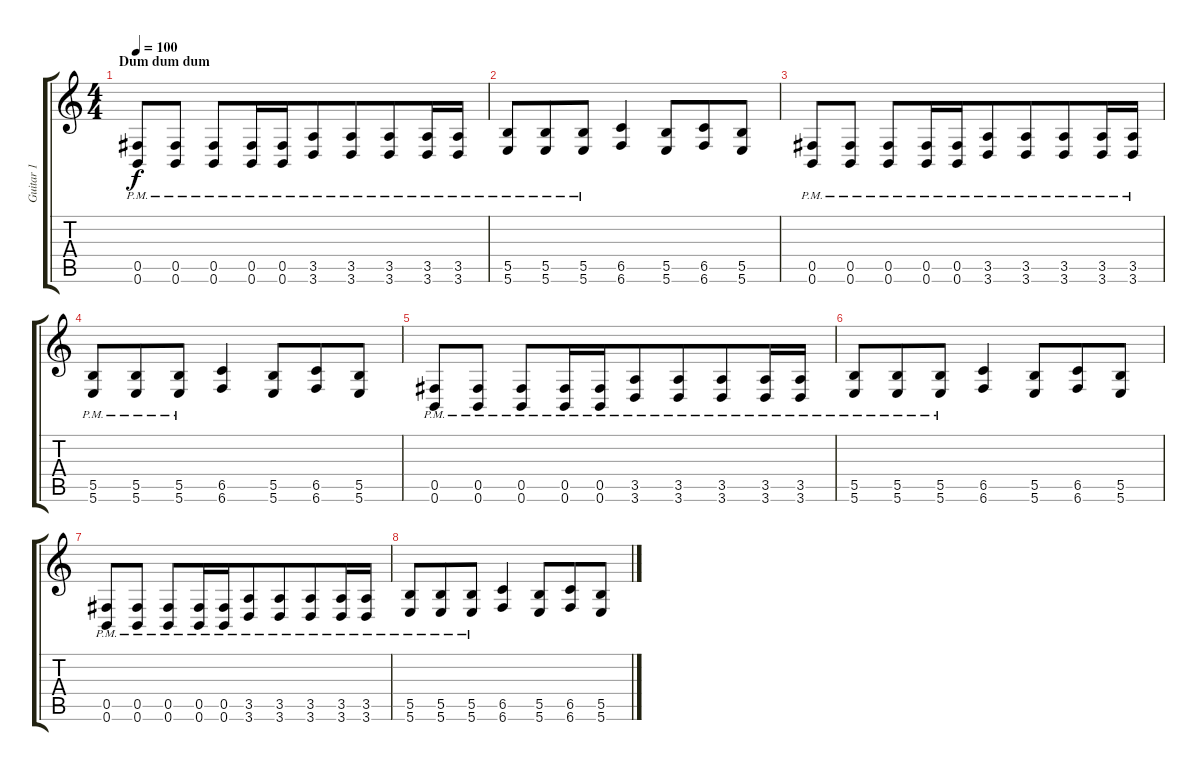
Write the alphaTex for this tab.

\track ("Guitar 1" "Guitar 1") {instrument distortionguitar}
\staff {score tabs}
\tuning (Db4 Ab3 E3 B2 Gb2 B1) {hide}
\ts (4 4)
\section ("" "Dum dum dum")
\tempo 100
\clef g2
\ks c
(0.5{pm} 0.6{pm}).8{dy f} (0.5{pm} 0.6{pm}).8 (0.5{pm} 0.6{pm}).8 (0.5{pm} 0.6{pm}).16{beam merge} (0.5{pm} 0.6{pm}).16{beam merge} (3.5{pm} 3.6{pm}).8{beam merge} (3.5{pm} 3.6{pm}).8{beam merge} (3.5{pm} 3.6{pm}).8 (3.5{pm} 3.6{pm}).16 (3.5{pm} 3.6{pm}).16 |
(5.5{pm} 5.6{pm}).8{beam merge} (5.5{pm} 5.6{pm}).8{beam merge} (5.5{pm} 5.6{pm}).8{beam merge} (6.5 6.6).4 (5.5 5.6).8{beam merge} (6.5 6.6).8 (5.5 5.6).8 |
(0.5{pm} 0.6{pm}).8 (0.5{pm} 0.6{pm}).8 (0.5{pm} 0.6{pm}).8 (0.5{pm} 0.6{pm}).16{beam merge} (0.5{pm} 0.6{pm}).16{beam merge} (3.5{pm} 3.6{pm}).8{beam merge} (3.5{pm} 3.6{pm}).8{beam merge} (3.5{pm} 3.6{pm}).8 (3.5{pm} 3.6{pm}).16 (3.5{pm} 3.6{pm}).16 |
(5.5{pm} 5.6{pm}).8{beam merge} (5.5{pm} 5.6{pm}).8{beam merge} (5.5{pm} 5.6{pm}).8{beam merge} (6.5 6.6).4 (5.5 5.6).8{beam merge} (6.5 6.6).8 (5.5 5.6).8 |
(0.5{pm} 0.6{pm}).8 (0.5{pm} 0.6{pm}).8 (0.5{pm} 0.6{pm}).8 (0.5{pm} 0.6{pm}).16{beam merge} (0.5{pm} 0.6{pm}).16{beam merge} (3.5{pm} 3.6{pm}).8{beam merge} (3.5{pm} 3.6{pm}).8{beam merge} (3.5{pm} 3.6{pm}).8 (3.5{pm} 3.6{pm}).16 (3.5{pm} 3.6{pm}).16 |
(5.5{pm} 5.6{pm}).8{beam merge} (5.5{pm} 5.6{pm}).8{beam merge} (5.5{pm} 5.6{pm}).8{beam merge} (6.5 6.6).4 (5.5 5.6).8{beam merge} (6.5 6.6).8 (5.5 5.6).8 |
(0.5{pm} 0.6{pm}).8 (0.5{pm} 0.6{pm}).8 (0.5{pm} 0.6{pm}).8 (0.5{pm} 0.6{pm}).16{beam merge} (0.5{pm} 0.6{pm}).16{beam merge} (3.5{pm} 3.6{pm}).8{beam merge} (3.5{pm} 3.6{pm}).8{beam merge} (3.5{pm} 3.6{pm}).8 (3.5{pm} 3.6{pm}).16 (3.5{pm} 3.6{pm}).16 |
(5.5{pm} 5.6{pm}).8{beam merge} (5.5{pm} 5.6{pm}).8{beam merge} (5.5{pm} 5.6{pm}).8{beam merge} (6.5 6.6).4 (5.5 5.6).8{beam merge} (6.5 6.6).8 (5.5 5.6).8
